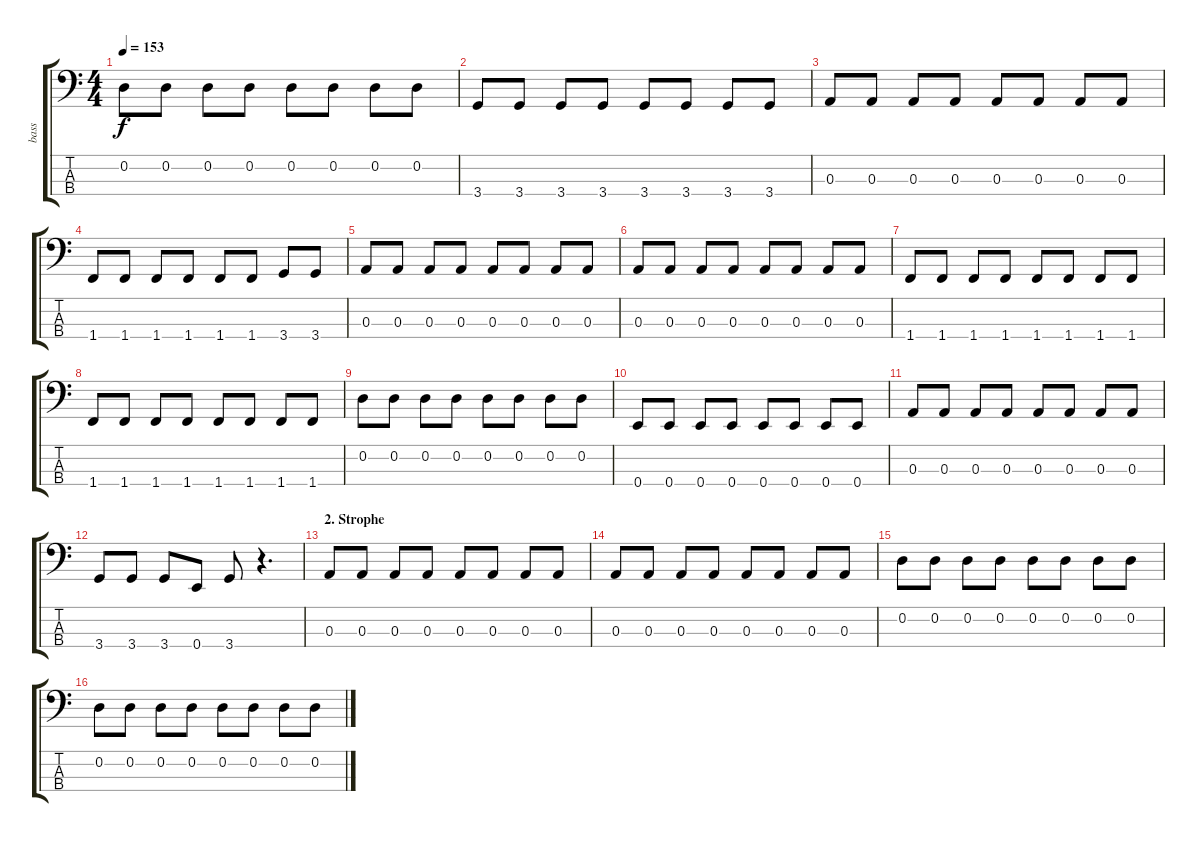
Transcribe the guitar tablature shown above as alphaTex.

\track ("bass" "bass") {instrument electricbasspick}
\staff {score tabs}
\tuning (G2 D2 A1 E1) {hide}
\ts (4 4)
\tempo 153
\clef f4
\ks c
0.2.8{dy f} 0.2.8 0.2.8 0.2.8 0.2.8 0.2.8 0.2.8 0.2.8 |
3.4.8 3.4.8 3.4.8 3.4.8 3.4.8 3.4.8 3.4.8 3.4.8 |
0.3.8 0.3.8 0.3.8 0.3.8 0.3.8 0.3.8 0.3.8 0.3.8 |
1.4.8 1.4.8 1.4.8 1.4.8 1.4.8 1.4.8 3.4.8 3.4.8 |
0.3.8 0.3.8 0.3.8 0.3.8 0.3.8 0.3.8 0.3.8 0.3.8 |
0.3.8 0.3.8 0.3.8 0.3.8 0.3.8 0.3.8 0.3.8 0.3.8 |
1.4.8 1.4.8 1.4.8 1.4.8 1.4.8 1.4.8 1.4.8 1.4.8 |
1.4.8 1.4.8 1.4.8 1.4.8 1.4.8 1.4.8 1.4.8 1.4.8 |
0.2.8 0.2.8 0.2.8 0.2.8 0.2.8 0.2.8 0.2.8 0.2.8 |
0.4.8 0.4.8 0.4.8 0.4.8 0.4.8 0.4.8 0.4.8 0.4.8 |
0.3.8 0.3.8 0.3.8 0.3.8 0.3.8 0.3.8 0.3.8 0.3.8 |
3.4.8 3.4.8 3.4.8 0.4.8 3.4.8 r.4{d} |
\section ("" "2. Strophe")
0.3.8 0.3.8 0.3.8 0.3.8 0.3.8 0.3.8 0.3.8 0.3.8 |
0.3.8 0.3.8 0.3.8 0.3.8 0.3.8 0.3.8 0.3.8 0.3.8 |
0.2.8 0.2.8 0.2.8 0.2.8 0.2.8 0.2.8 0.2.8 0.2.8 |
0.2.8 0.2.8 0.2.8 0.2.8 0.2.8 0.2.8 0.2.8 0.2.8
